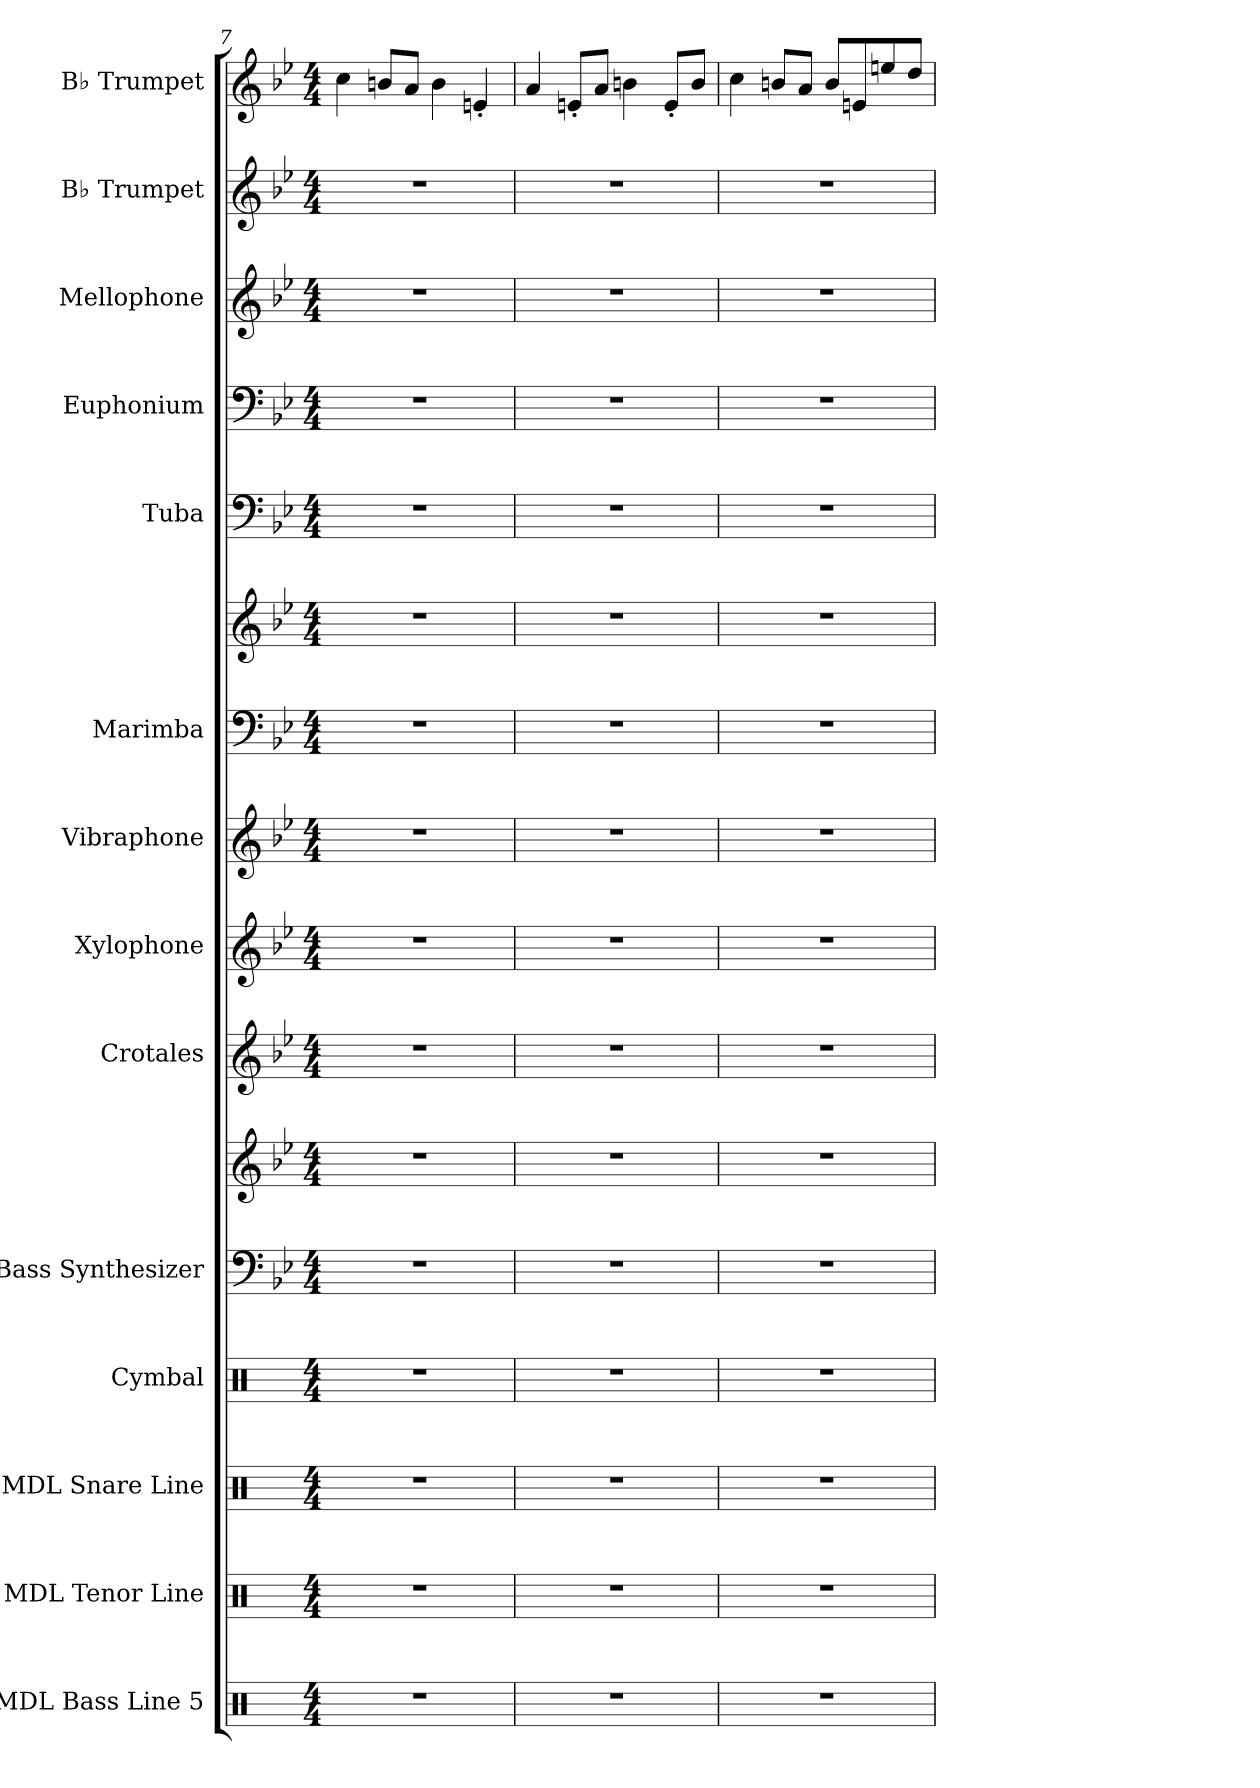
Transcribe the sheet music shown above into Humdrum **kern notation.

**kern	**kern	**kern	**kern	**kern	**kern	**kern	**kern	**kern	**kern	**kern	**kern	**kern	**kern	**kern	**kern
*part14	*part13	*part12	*part11	*part10	*part10	*part9	*part8	*part7	*part6	*part6	*part5	*part4	*part3	*part2	*part1
*staff16	*staff15	*staff14	*staff13	*staff12	*staff11	*staff10	*staff9	*staff8	*staff7	*staff6	*staff5	*staff4	*staff3	*staff2	*staff1
*I"MDL Bass Line 5	*I"MDL Tenor Line	*I"MDL Snare Line	*I"Cymbal	*I"Bass Synthesizer	*	*I"Crotales	*I"Xylophone	*I"Vibraphone	*I"Marimba	*	*I"Tuba	*I"Euphonium	*I"Mellophone	*I"B♭ Trumpet	*I"B♭ Trumpet
*I'B. L.	*I'T. L.	*I'S. L.	*I'Cym.	*I'Synth.	*	*I'Crot.	*I'Xyl.	*I'Vib.	*I'Mrm.	*	*I'Tba.	*I'Euph.	*I'Mello.	*I'B♭ Tpt.	*I'B♭ Tpt.
*clefX	*clefX	*clefX	*clefX	*clefF4	*clefG2	*clefG2	*clefG2	*clefG2	*clefF4	*clefG2	*clefF4	*clefF4	*clefG2	*clefG2	*clefG2
*	*	*	*	*	*	*ITrd-14c-24	*ITrd-7c-12	*	*	*	*	*	*ITrd4c7	*ITrd1c2	*ITrd1c2
*k[]	*k[]	*k[]	*k[]	*k[b-e-]	*k[b-e-]	*k[b-e-]	*k[b-e-]	*k[b-e-]	*k[b-e-]	*k[b-e-]	*k[b-e-]	*k[b-e-]	*k[b-e-a-]	*k[b-e-a-d-]	*k[b-e-a-d-]
*M4/4	*M4/4	*M4/4	*M4/4	*M4/4	*M4/4	*M4/4	*M4/4	*M4/4	*M4/4	*M4/4	*M4/4	*M4/4	*M4/4	*M4/4	*M4/4
=7	=7	=7	=7	=7	=7	=7	=7	=7	=7	=7	=7	=7	=7	=7	=7
1r	1r	1r	1r	1r	1r	1r	1r	1r	1r	1r	1r	1r	1r	1r	4b-\
.	.	.	.	.	.	.	.	.	.	.	.	.	.	.	8an/L
.	.	.	.	.	.	.	.	.	.	.	.	.	.	.	8g/J
.	.	.	.	.	.	.	.	.	.	.	.	.	.	.	4a\
.	.	.	.	.	.	.	.	.	.	.	.	.	.	.	4dn'/
!!LO:PB:g=z
=8	=8	=8	=8	=8	=8	=8	=8	=8	=8	=8	=8	=8	=8	=8	=8
1r	1r	1r	1r	1r	1r	1r	1r	1r	1r	1r	1r	1r	1r	1r	4g/
.	.	.	.	.	.	.	.	.	.	.	.	.	.	.	8dn'/L
.	.	.	.	.	.	.	.	.	.	.	.	.	.	.	8g/J
.	.	.	.	.	.	.	.	.	.	.	.	.	.	.	4an\
.	.	.	.	.	.	.	.	.	.	.	.	.	.	.	8d'/L
.	.	.	.	.	.	.	.	.	.	.	.	.	.	.	8a/J
=9	=9	=9	=9	=9	=9	=9	=9	=9	=9	=9	=9	=9	=9	=9	=9
1r	1r	1r	1r	1r	1r	1r	1r	1r	1r	1r	1r	1r	1r	1r	4b-\
.	.	.	.	.	.	.	.	.	.	.	.	.	.	.	8an/L
.	.	.	.	.	.	.	.	.	.	.	.	.	.	.	8g/J
.	.	.	.	.	.	.	.	.	.	.	.	.	.	.	8a/L
.	.	.	.	.	.	.	.	.	.	.	.	.	.	.	8dn/
.	.	.	.	.	.	.	.	.	.	.	.	.	.	.	8ddn/
.	.	.	.	.	.	.	.	.	.	.	.	.	.	.	8cc/J
=	=	=	=	=	=	=	=	=	=	=	=	=	=	=	=
*-	*-	*-	*-	*-	*-	*-	*-	*-	*-	*-	*-	*-	*-	*-	*-
